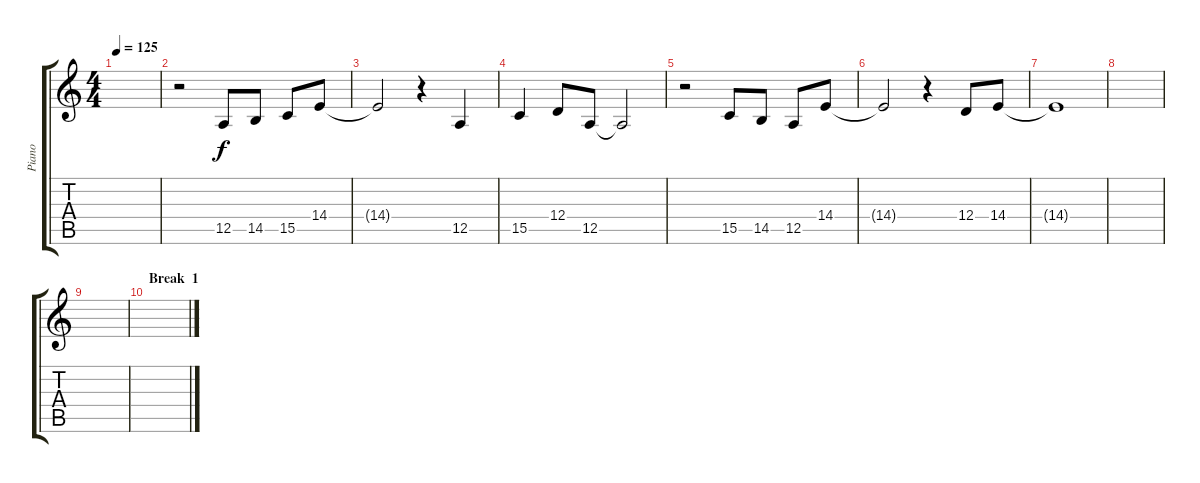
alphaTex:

\track ("Piano" "Piano") {instrument harpsichord}
\staff {score tabs}
\tuning (E4 B3 G3 D3 A2 E2) {hide}
\ts (4 4)
\tempo 125
\clef g2
\ks c
|
r.2 12.5.8 14.5.8 15.5.8 14.4.8 |
14.4{t}.2 r.4 12.5.4 |
15.5.4 12.4.8 12.5.8 12.5{t}.2 |
r.2 15.5.8 14.5.8 12.5.8 14.4.8 |
14.4{t}.2 r.4 12.4.8 14.4.8 |
14.4{t}.1 |
|
|
\section ("" "Break  1")
